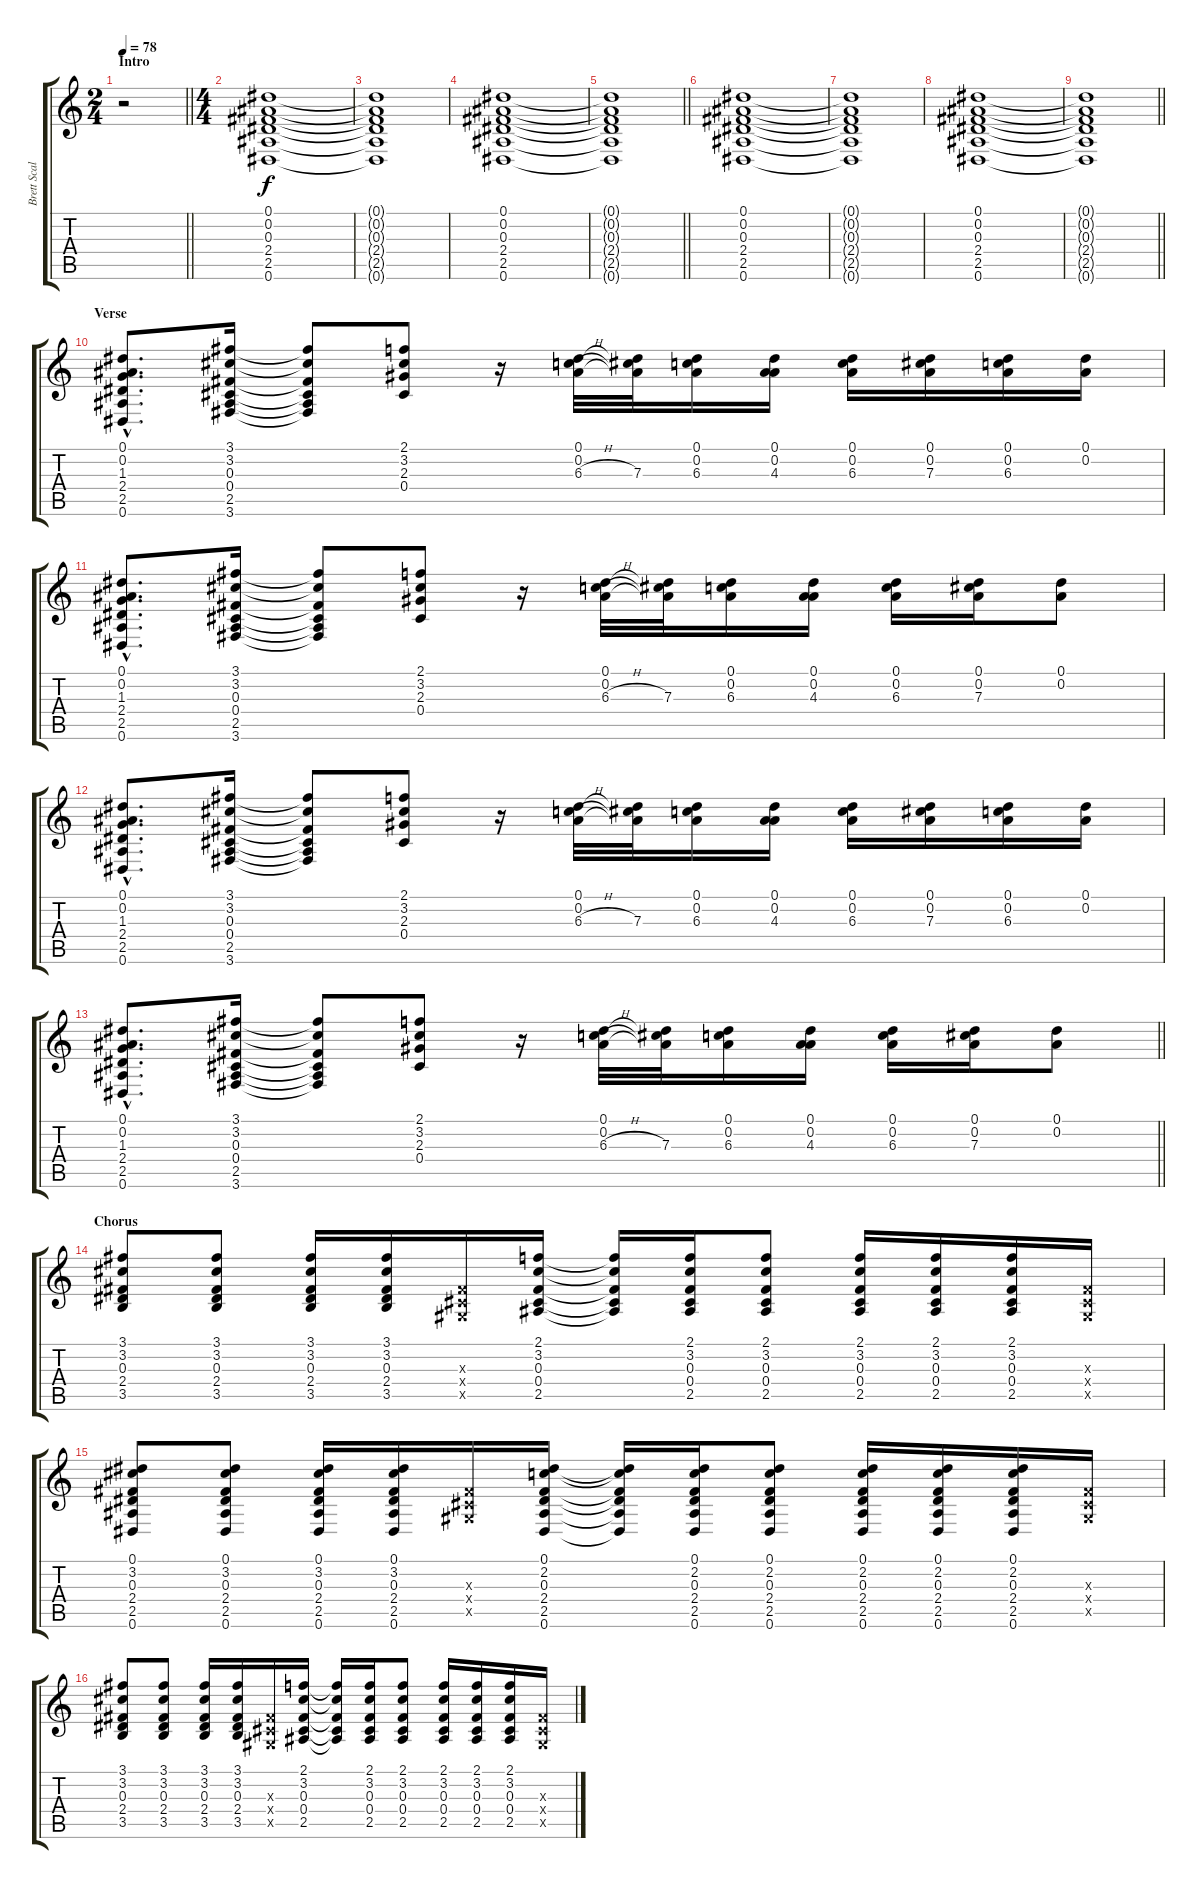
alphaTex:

\track ("Brett Scallions (Rhythm Guitar)" "Brett Scal") {instrument distortionguitar}
\staff {score tabs}
\tuning (Eb4 Bb3 Gb3 Db3 Ab2 Eb2) {hide}
\ts (2 4)
\section ("" "Intro")
\tempo 78
\clef g2
\barLineRight lightlight
\ks c
r.2{dy f instrument distortionguitar} |
\ts (4 4)
(0.1 0.2 0.3 2.4 2.5 0.6).1 |
(0.1{t} 0.2{t} 0.3{t} 2.4{t} 2.5{t} 0.6{t}).1 |
(0.1 0.2 0.3 2.4 2.5 0.6).1 |
\barLineRight lightlight
(0.1{t} 0.2{t} 0.3{t} 2.4{t} 2.5{t} 0.6{t}).1 |
(0.1 0.2 0.3 2.4 2.5 0.6).1 |
(0.1{t} 0.2{t} 0.3{t} 2.4{t} 2.5{t} 0.6{t}).1 |
(0.1 0.2 0.3 2.4 2.5 0.6).1 |
\barLineRight lightlight
(0.1{t} 0.2{t} 0.3{t} 2.4{t} 2.5{t} 0.6{t}).1 |
\section ("" "Verse")
(0.1{hac} 0.2{hac} 1.3{hac} 2.4{hac} 2.5{hac} 0.6{hac}).8{d} (3.1 3.2 0.3 0.4 2.5 3.6).16 (3.1{t} 3.2{t} 0.3{t} 0.4{t} 2.5{t} 3.6{t}).8 (2.1 3.2 2.3 0.4).8 r.16 (0.1 0.2 6.3{h}).32 (0.1{t} 0.2{t} 7.3).32 (0.1 0.2 6.3).16 (0.1 0.2 4.3).16 (0.1 0.2 6.3).16 (0.1 0.2 7.3).16 (0.1 0.2 6.3).16 (0.1 0.2).16 |
(0.1{hac} 0.2{hac} 1.3{hac} 2.4{hac} 2.5{hac} 0.6{hac}).8{d} (3.1 3.2 0.3 0.4 2.5 3.6).16 (3.1{t} 3.2{t} 0.3{t} 0.4{t} 2.5{t} 3.6{t}).8 (2.1 3.2 2.3 0.4).8 r.16 (0.1 0.2 6.3{h}).32 (0.1{t} 0.2{t} 7.3).32 (0.1 0.2 6.3).16 (0.1 0.2 4.3).16 (0.1 0.2 6.3).16 (0.1 0.2 7.3).16 (0.1 0.2).8 |
(0.1{hac} 0.2{hac} 1.3{hac} 2.4{hac} 2.5{hac} 0.6{hac}).8{d} (3.1 3.2 0.3 0.4 2.5 3.6).16 (3.1{t} 3.2{t} 0.3{t} 0.4{t} 2.5{t} 3.6{t}).8 (2.1 3.2 2.3 0.4).8 r.16 (0.1 0.2 6.3{h}).32 (0.1{t} 0.2{t} 7.3).32 (0.1 0.2 6.3).16 (0.1 0.2 4.3).16 (0.1 0.2 6.3).16 (0.1 0.2 7.3).16 (0.1 0.2 6.3).16 (0.1 0.2).16 |
\barLineRight lightlight
(0.1{hac} 0.2{hac} 1.3{hac} 2.4{hac} 2.5{hac} 0.6{hac}).8{d} (3.1 3.2 0.3 0.4 2.5 3.6).16 (3.1{t} 3.2{t} 0.3{t} 0.4{t} 2.5{t} 3.6{t}).8 (2.1 3.2 2.3 0.4).8 r.16 (0.1 0.2 6.3{h}).32 (0.1{t} 0.2{t} 7.3).32 (0.1 0.2 6.3).16 (0.1 0.2 4.3).16 (0.1 0.2 6.3).16 (0.1 0.2 7.3).16 (0.1 0.2).8 |
\section ("" "Chorus")
(3.1 3.2 0.3 2.4 3.5).8 (3.1 3.2 0.3 2.4 3.5).8 (3.1 3.2 0.3 2.4 3.5).16 (3.1 3.2 0.3 2.4 3.5).16 (0.3{x} 0.4{x} 0.5{x}).16 (2.1 3.2 0.3 0.4 2.5).16 (2.1{t} 3.2{t} 0.3{t} 0.4{t} 2.5{t}).16 (2.1 3.2 0.3 0.4 2.5).16 (2.1 3.2 0.3 0.4 2.5).8 (2.1 3.2 0.3 0.4 2.5).16 (2.1 3.2 0.3 0.4 2.5).16 (2.1 3.2 0.3 0.4 2.5).16 (0.3{x} 0.4{x} 0.5{x}).16 |
(0.1 3.2 0.3 2.4 2.5 0.6).8 (0.1 3.2 0.3 2.4 2.5 0.6).8 (0.1 3.2 0.3 2.4 2.5 0.6).16 (0.1 3.2 0.3 2.4 2.5 0.6).16 (0.3{x} 0.4{x} 0.5{x}).16 (0.1 2.2 0.3 2.4 2.5 0.6).16 (0.1{t} 2.2{t} 0.3{t} 2.4{t} 2.5{t} 0.6{t}).16 (0.1 2.2 0.3 2.4 2.5 0.6).16 (0.1 2.2 0.3 2.4 2.5 0.6).8 (0.1 2.2 0.3 2.4 2.5 0.6).16 (0.1 2.2 0.3 2.4 2.5 0.6).16 (0.1 2.2 0.3 2.4 2.5 0.6).16 (0.3{x} 0.4{x} 0.5{x}).16 |
(3.1 3.2 0.3 2.4 3.5).8 (3.1 3.2 0.3 2.4 3.5).8 (3.1 3.2 0.3 2.4 3.5).16 (3.1 3.2 0.3 2.4 3.5).16 (0.3{x} 0.4{x} 0.5{x}).16 (2.1 3.2 0.3 0.4 2.5).16 (2.1{t} 3.2{t} 0.3{t} 0.4{t} 2.5{t}).16 (2.1 3.2 0.3 0.4 2.5).16 (2.1 3.2 0.3 0.4 2.5).8 (2.1 3.2 0.3 0.4 2.5).16 (2.1 3.2 0.3 0.4 2.5).16 (2.1 3.2 0.3 0.4 2.5).16 (0.3{x} 0.4{x} 0.5{x}).16
